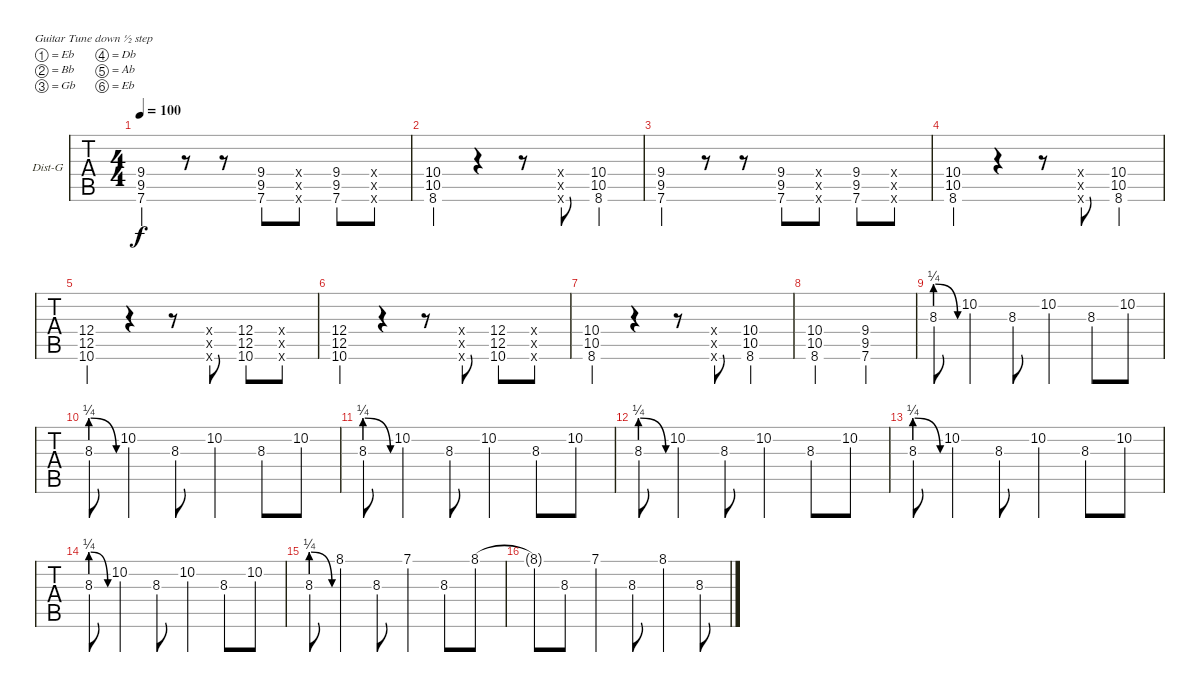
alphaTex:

\bracketExtendMode groupsimilarinstruments
\firstSystemTrackNameOrientation horizontal
\otherSystemsTrackNameOrientation horizontal
\track ("Distortion Guitar" "Dist-G") {instrument overdrivenguitar}
\staff {tabs}
\tuning (Eb4 Bb3 Gb3 Db3 Ab2 Eb2)
\ts (4 4)
\tempo 100
\clef g2
\ks c
(9.4 9.5 7.6).4{dy f} r.8 r.8 (9.4 9.5 7.6).8 (9.4{x} 9.5{x} 7.6{x}).8 (9.4 9.5 7.6).8 (9.4{x} 9.5{x} 7.6{x}).8 |
(10.4 10.5 8.6).4 r.4 r.8 (0.4{x} 0.5{x} 0.6{x}).8 (10.4 10.5 8.6).4 |
(9.4 9.5 7.6).4 r.8 r.8 (9.4 9.5 7.6).8 (9.4{x} 9.5{x} 7.6{x}).8 (9.4 9.5 7.6).8 (9.4{x} 9.5{x} 7.6{x}).8 |
(10.4 10.5 8.6).4 r.4 r.8 (0.4{x} 0.5{x} 0.6{x}).8 (10.4 10.5 8.6).4 |
(12.4 12.5 10.6).4 r.4 r.8 (0.4{x} 0.5{x} 0.6{x}).8 (12.4 12.5 10.6).8 (12.4{x} 12.5{x} 10.6{x}).8 |
(12.4 12.5 10.6).4 r.4 r.8 (0.4{x} 0.5{x} 0.6{x}).8 (12.4 12.5 10.6).8 (12.4{x} 12.5{x} 10.6{x}).8 |
(10.4 10.5 8.6).4 r.4 r.8 (0.4{x} 0.5{x} 0.6{x}).8 (10.4 10.5 8.6).4 |
(10.4 10.5 8.6).2 (9.4 9.5 7.6).2 |
8.3{be (prebendrelease 0 1 60 0)}.8 10.2.4 8.3.8 10.2.4 8.3.8 10.2.8 |
8.3{be (prebendrelease 0 1 60 0)}.8 10.2.4 8.3.8 10.2.4 8.3.8 10.2.8 |
8.3{be (prebendrelease 0 1 60 0)}.8 10.2.4 8.3.8 10.2.4 8.3.8 10.2.8 |
8.3{be (prebendrelease 0 1 60 0)}.8 10.2.4 8.3.8 10.2.4 8.3.8 10.2.8 |
8.3{be (prebendrelease 0 1 60 0)}.8 10.2.4 8.3.8 10.2.4 8.3.8 10.2.8 |
8.3{be (prebendrelease 0 1 60 0)}.8 10.2.4 8.3.8 10.2.4 8.3.8 10.2.8 |
8.3{be (prebendrelease 0 1 60 0)}.8 8.1.4 8.3.8 7.1.4 8.3.8 8.1.8 |
8.1{t}.8 8.3.8 7.1.4 8.3.8 8.1.4 8.3.8
